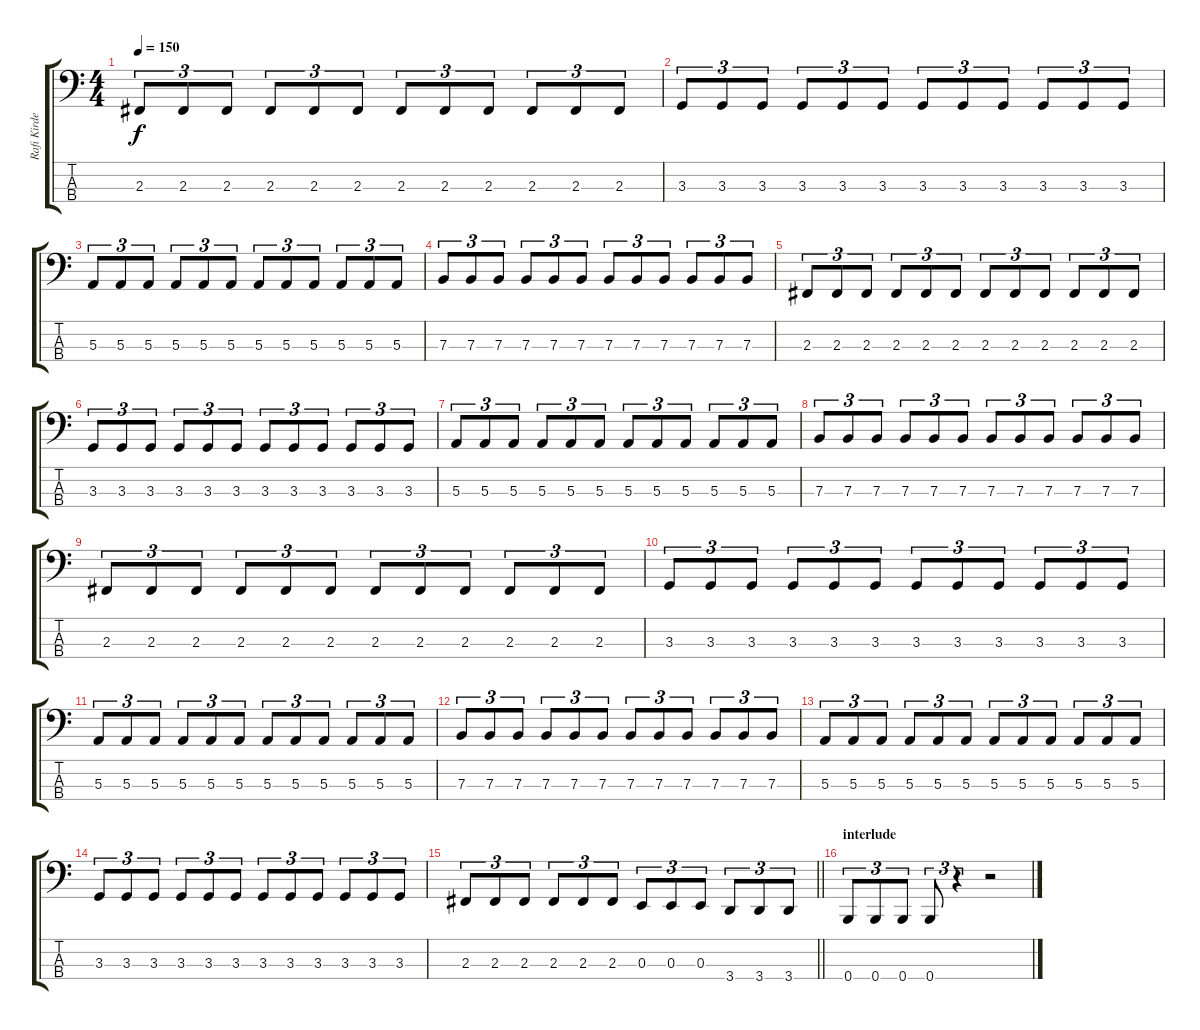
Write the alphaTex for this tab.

\track ("Rafi Kirder" "Rafi Kirde") {instrument electricbasspick}
\staff {score tabs}
\tuning (D2 A1 E1 B0) {hide}
\ts (4 4)
\tempo 150
\clef f4
\ks c
2.3.8{tu (3 2) dy f} 2.3.8{tu (3 2)} 2.3.8{tu (3 2)} 2.3.8{tu (3 2)} 2.3.8{tu (3 2)} 2.3.8{tu (3 2)} 2.3.8{tu (3 2)} 2.3.8{tu (3 2)} 2.3.8{tu (3 2)} 2.3.8{tu (3 2)} 2.3.8{tu (3 2)} 2.3.8{tu (3 2)} |
3.3.8{tu (3 2)} 3.3.8{tu (3 2)} 3.3.8{tu (3 2)} 3.3.8{tu (3 2)} 3.3.8{tu (3 2)} 3.3.8{tu (3 2)} 3.3.8{tu (3 2)} 3.3.8{tu (3 2)} 3.3.8{tu (3 2)} 3.3.8{tu (3 2)} 3.3.8{tu (3 2)} 3.3.8{tu (3 2)} |
5.3.8{tu (3 2)} 5.3.8{tu (3 2)} 5.3.8{tu (3 2)} 5.3.8{tu (3 2)} 5.3.8{tu (3 2)} 5.3.8{tu (3 2)} 5.3.8{tu (3 2)} 5.3.8{tu (3 2)} 5.3.8{tu (3 2)} 5.3.8{tu (3 2)} 5.3.8{tu (3 2)} 5.3.8{tu (3 2)} |
7.3.8{tu (3 2)} 7.3.8{tu (3 2)} 7.3.8{tu (3 2)} 7.3.8{tu (3 2)} 7.3.8{tu (3 2)} 7.3.8{tu (3 2)} 7.3.8{tu (3 2)} 7.3.8{tu (3 2)} 7.3.8{tu (3 2)} 7.3.8{tu (3 2)} 7.3.8{tu (3 2)} 7.3.8{tu (3 2)} |
2.3.8{tu (3 2)} 2.3.8{tu (3 2)} 2.3.8{tu (3 2)} 2.3.8{tu (3 2)} 2.3.8{tu (3 2)} 2.3.8{tu (3 2)} 2.3.8{tu (3 2)} 2.3.8{tu (3 2)} 2.3.8{tu (3 2)} 2.3.8{tu (3 2)} 2.3.8{tu (3 2)} 2.3.8{tu (3 2)} |
3.3.8{tu (3 2)} 3.3.8{tu (3 2)} 3.3.8{tu (3 2)} 3.3.8{tu (3 2)} 3.3.8{tu (3 2)} 3.3.8{tu (3 2)} 3.3.8{tu (3 2)} 3.3.8{tu (3 2)} 3.3.8{tu (3 2)} 3.3.8{tu (3 2)} 3.3.8{tu (3 2)} 3.3.8{tu (3 2)} |
5.3.8{tu (3 2)} 5.3.8{tu (3 2)} 5.3.8{tu (3 2)} 5.3.8{tu (3 2)} 5.3.8{tu (3 2)} 5.3.8{tu (3 2)} 5.3.8{tu (3 2)} 5.3.8{tu (3 2)} 5.3.8{tu (3 2)} 5.3.8{tu (3 2)} 5.3.8{tu (3 2)} 5.3.8{tu (3 2)} |
7.3.8{tu (3 2)} 7.3.8{tu (3 2)} 7.3.8{tu (3 2)} 7.3.8{tu (3 2)} 7.3.8{tu (3 2)} 7.3.8{tu (3 2)} 7.3.8{tu (3 2)} 7.3.8{tu (3 2)} 7.3.8{tu (3 2)} 7.3.8{tu (3 2)} 7.3.8{tu (3 2)} 7.3.8{tu (3 2)} |
2.3.8{tu (3 2)} 2.3.8{tu (3 2)} 2.3.8{tu (3 2)} 2.3.8{tu (3 2)} 2.3.8{tu (3 2)} 2.3.8{tu (3 2)} 2.3.8{tu (3 2)} 2.3.8{tu (3 2)} 2.3.8{tu (3 2)} 2.3.8{tu (3 2)} 2.3.8{tu (3 2)} 2.3.8{tu (3 2)} |
3.3.8{tu (3 2)} 3.3.8{tu (3 2)} 3.3.8{tu (3 2)} 3.3.8{tu (3 2)} 3.3.8{tu (3 2)} 3.3.8{tu (3 2)} 3.3.8{tu (3 2)} 3.3.8{tu (3 2)} 3.3.8{tu (3 2)} 3.3.8{tu (3 2)} 3.3.8{tu (3 2)} 3.3.8{tu (3 2)} |
5.3.8{tu (3 2)} 5.3.8{tu (3 2)} 5.3.8{tu (3 2)} 5.3.8{tu (3 2)} 5.3.8{tu (3 2)} 5.3.8{tu (3 2)} 5.3.8{tu (3 2)} 5.3.8{tu (3 2)} 5.3.8{tu (3 2)} 5.3.8{tu (3 2)} 5.3.8{tu (3 2)} 5.3.8{tu (3 2)} |
7.3.8{tu (3 2)} 7.3.8{tu (3 2)} 7.3.8{tu (3 2)} 7.3.8{tu (3 2)} 7.3.8{tu (3 2)} 7.3.8{tu (3 2)} 7.3.8{tu (3 2)} 7.3.8{tu (3 2)} 7.3.8{tu (3 2)} 7.3.8{tu (3 2)} 7.3.8{tu (3 2)} 7.3.8{tu (3 2)} |
5.3.8{tu (3 2)} 5.3.8{tu (3 2)} 5.3.8{tu (3 2)} 5.3.8{tu (3 2)} 5.3.8{tu (3 2)} 5.3.8{tu (3 2)} 5.3.8{tu (3 2)} 5.3.8{tu (3 2)} 5.3.8{tu (3 2)} 5.3.8{tu (3 2)} 5.3.8{tu (3 2)} 5.3.8{tu (3 2)} |
3.3.8{tu (3 2)} 3.3.8{tu (3 2)} 3.3.8{tu (3 2)} 3.3.8{tu (3 2)} 3.3.8{tu (3 2)} 3.3.8{tu (3 2)} 3.3.8{tu (3 2)} 3.3.8{tu (3 2)} 3.3.8{tu (3 2)} 3.3.8{tu (3 2)} 3.3.8{tu (3 2)} 3.3.8{tu (3 2)} |
\barLineRight lightlight
2.3.8{tu (3 2)} 2.3.8{tu (3 2)} 2.3.8{tu (3 2)} 2.3.8{tu (3 2)} 2.3.8{tu (3 2)} 2.3.8{tu (3 2)} 0.3.8{tu (3 2)} 0.3.8{tu (3 2)} 0.3.8{tu (3 2)} 3.4.8{tu (3 2)} 3.4.8{tu (3 2)} 3.4.8{tu (3 2)} |
\section ("" "interlude")
0.4.8{tu (3 2)} 0.4.8{tu (3 2)} 0.4.8{tu (3 2)} 0.4.8{tu (3 2)} r.4{tu (3 2)} r.2
